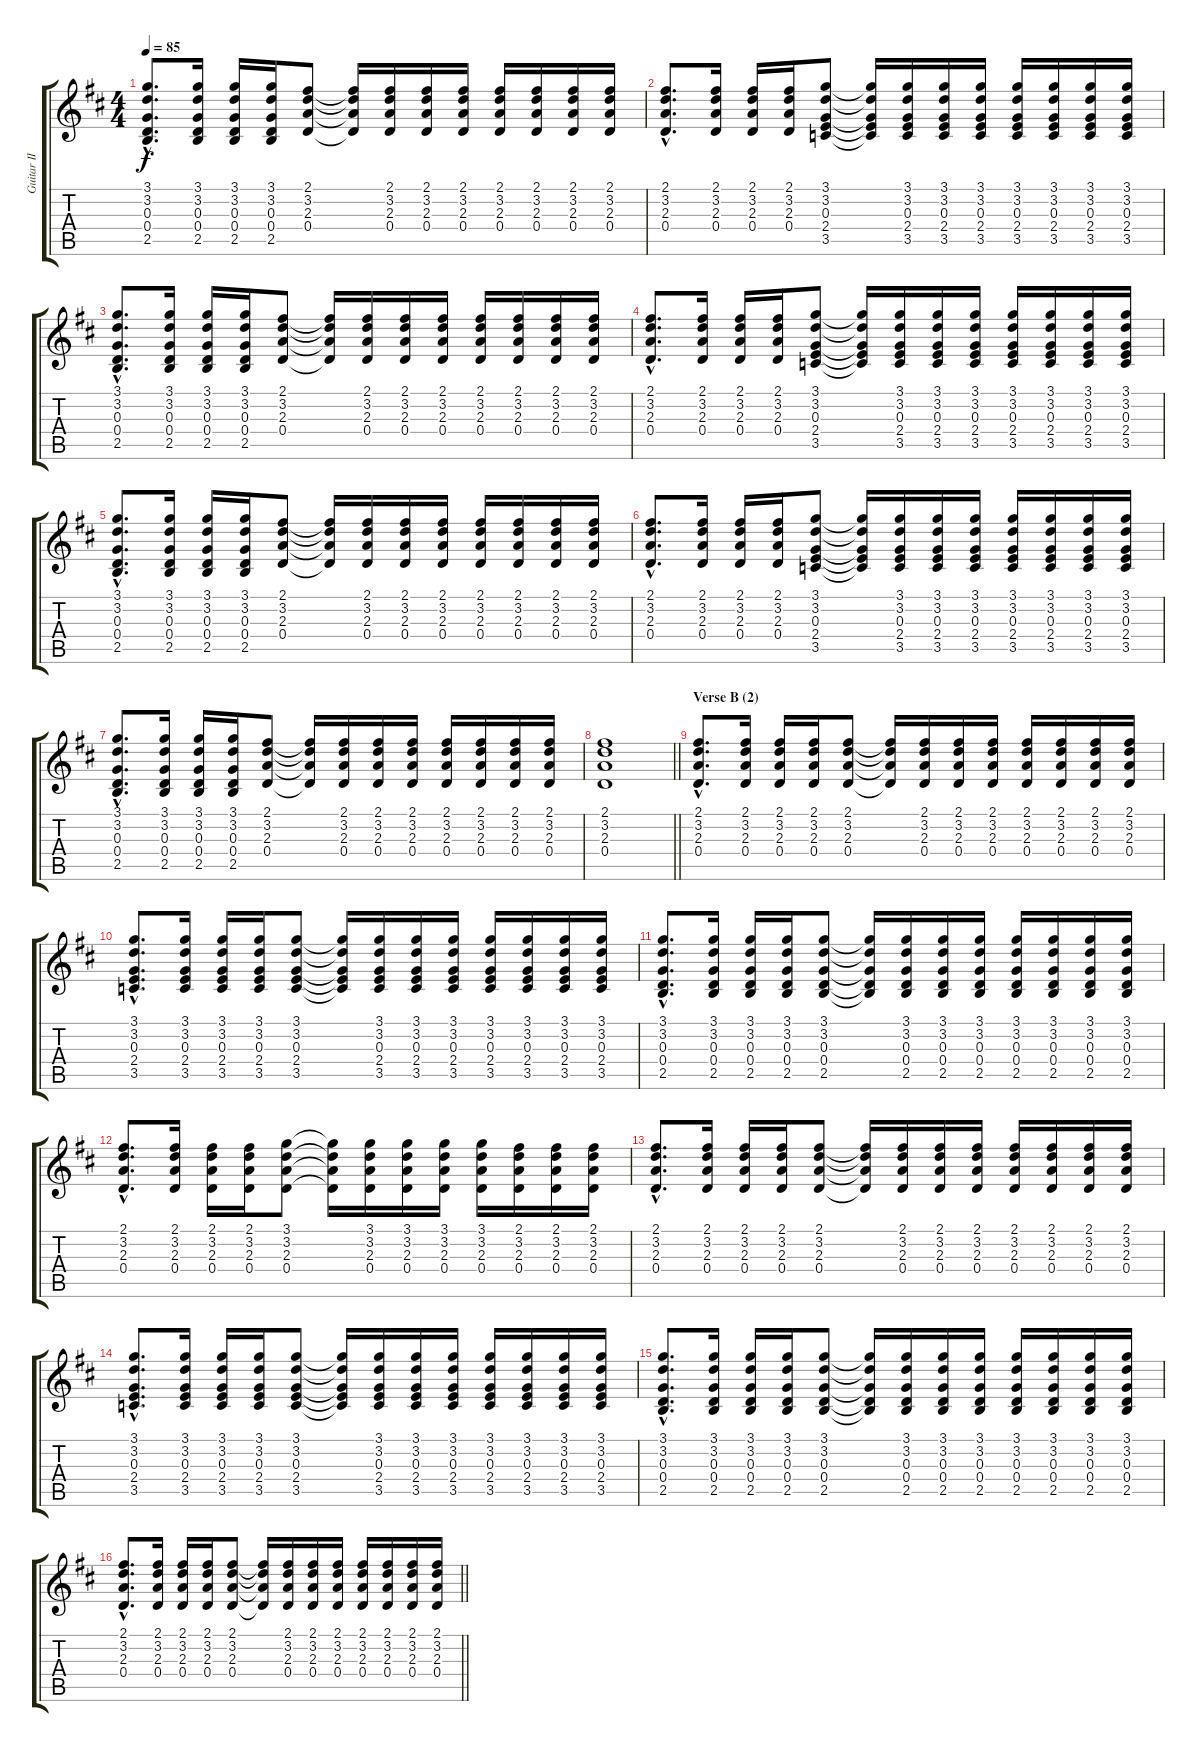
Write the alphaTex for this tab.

\track ("Guitar II" "Guitar II") {instrument acousticguitarsteel}
\staff {score tabs}
\tuning (E4 B3 G3 D3 A2 E2) {hide}
\ts (4 4)
\tempo 85
\clef g2
\ks d
(3.1{hac} 3.2{hac} 0.3{hac} 0.4{hac} 2.5{hac}).8{d dy f} (3.1 3.2 0.3 0.4 2.5).16 (3.1 3.2 0.3 0.4 2.5).16 (3.1 3.2 0.3 0.4 2.5).16 (2.1 3.2 2.3 0.4).8 (2.1{t} 3.2{t} 2.3{t} 0.4{t}).16 (2.1 3.2 2.3 0.4).16 (2.1 3.2 2.3 0.4).16 (2.1 3.2 2.3 0.4).16 (2.1 3.2 2.3 0.4).16 (2.1 3.2 2.3 0.4).16 (2.1 3.2 2.3 0.4).16 (2.1 3.2 2.3 0.4).16 |
(2.1{hac} 3.2{hac} 2.3{hac} 0.4{hac}).8{d} (2.1 3.2 2.3 0.4).16 (2.1 3.2 2.3 0.4).16 (2.1 3.2 2.3 0.4).16 (3.1 3.2 0.3 2.4 3.5).8 (3.1{t} 3.2{t} 0.3{t} 2.4{t} 3.5{t}).16 (3.1 3.2 0.3 2.4 3.5).16 (3.1 3.2 0.3 2.4 3.5).16 (3.1 3.2 0.3 2.4 3.5).16 (3.1 3.2 0.3 2.4 3.5).16 (3.1 3.2 0.3 2.4 3.5).16 (3.1 3.2 0.3 2.4 3.5).16 (3.1 3.2 0.3 2.4 3.5).16 |
(3.1{hac} 3.2{hac} 0.3{hac} 0.4{hac} 2.5{hac}).8{d} (3.1 3.2 0.3 0.4 2.5).16 (3.1 3.2 0.3 0.4 2.5).16 (3.1 3.2 0.3 0.4 2.5).16 (2.1 3.2 2.3 0.4).8 (2.1{t} 3.2{t} 2.3{t} 0.4{t}).16 (2.1 3.2 2.3 0.4).16 (2.1 3.2 2.3 0.4).16 (2.1 3.2 2.3 0.4).16 (2.1 3.2 2.3 0.4).16 (2.1 3.2 2.3 0.4).16 (2.1 3.2 2.3 0.4).16 (2.1 3.2 2.3 0.4).16 |
(2.1{hac} 3.2{hac} 2.3{hac} 0.4{hac}).8{d} (2.1 3.2 2.3 0.4).16 (2.1 3.2 2.3 0.4).16 (2.1 3.2 2.3 0.4).16 (3.1 3.2 0.3 2.4 3.5).8 (3.1{t} 3.2{t} 0.3{t} 2.4{t} 3.5{t}).16 (3.1 3.2 0.3 2.4 3.5).16 (3.1 3.2 0.3 2.4 3.5).16 (3.1 3.2 0.3 2.4 3.5).16 (3.1 3.2 0.3 2.4 3.5).16 (3.1 3.2 0.3 2.4 3.5).16 (3.1 3.2 0.3 2.4 3.5).16 (3.1 3.2 0.3 2.4 3.5).16 |
(3.1{hac} 3.2{hac} 0.3{hac} 0.4{hac} 2.5{hac}).8{d} (3.1 3.2 0.3 0.4 2.5).16 (3.1 3.2 0.3 0.4 2.5).16 (3.1 3.2 0.3 0.4 2.5).16 (2.1 3.2 2.3 0.4).8 (2.1{t} 3.2{t} 2.3{t} 0.4{t}).16 (2.1 3.2 2.3 0.4).16 (2.1 3.2 2.3 0.4).16 (2.1 3.2 2.3 0.4).16 (2.1 3.2 2.3 0.4).16 (2.1 3.2 2.3 0.4).16 (2.1 3.2 2.3 0.4).16 (2.1 3.2 2.3 0.4).16 |
(2.1{hac} 3.2{hac} 2.3{hac} 0.4{hac}).8{d} (2.1 3.2 2.3 0.4).16 (2.1 3.2 2.3 0.4).16 (2.1 3.2 2.3 0.4).16 (3.1 3.2 0.3 2.4 3.5).8 (3.1{t} 3.2{t} 0.3{t} 2.4{t} 3.5{t}).16 (3.1 3.2 0.3 2.4 3.5).16 (3.1 3.2 0.3 2.4 3.5).16 (3.1 3.2 0.3 2.4 3.5).16 (3.1 3.2 0.3 2.4 3.5).16 (3.1 3.2 0.3 2.4 3.5).16 (3.1 3.2 0.3 2.4 3.5).16 (3.1 3.2 0.3 2.4 3.5).16 |
(3.1{hac} 3.2{hac} 0.3{hac} 0.4{hac} 2.5{hac}).8{d} (3.1 3.2 0.3 0.4 2.5).16 (3.1 3.2 0.3 0.4 2.5).16 (3.1 3.2 0.3 0.4 2.5).16 (2.1 3.2 2.3 0.4).8 (2.1{t} 3.2{t} 2.3{t} 0.4{t}).16 (2.1 3.2 2.3 0.4).16 (2.1 3.2 2.3 0.4).16 (2.1 3.2 2.3 0.4).16 (2.1 3.2 2.3 0.4).16 (2.1 3.2 2.3 0.4).16 (2.1 3.2 2.3 0.4).16 (2.1 3.2 2.3 0.4).16 |
\barLineRight lightlight
(2.1 3.2 2.3 0.4).1 |
\section ("" "Verse B (2)")
(2.1{hac} 3.2{hac} 2.3{hac} 0.4{hac}).8{d} (2.1 3.2 2.3 0.4).16 (2.1 3.2 2.3 0.4).16 (2.1 3.2 2.3 0.4).16 (2.1 3.2 2.3 0.4).8 (2.1{t} 3.2{t} 2.3{t} 0.4{t}).16 (2.1 3.2 2.3 0.4).16 (2.1 3.2 2.3 0.4).16 (2.1 3.2 2.3 0.4).16 (2.1 3.2 2.3 0.4).16 (2.1 3.2 2.3 0.4).16 (2.1 3.2 2.3 0.4).16 (2.1 3.2 2.3 0.4).16 |
(3.1{hac} 3.2{hac} 0.3{hac} 2.4{hac} 3.5{hac}).8{d} (3.1 3.2 0.3 2.4 3.5).16 (3.1 3.2 0.3 2.4 3.5).16 (3.1 3.2 0.3 2.4 3.5).16 (3.1 3.2 0.3 2.4 3.5).8 (3.1{t} 3.2{t} 0.3{t} 2.4{t} 3.5{t}).16 (3.1 3.2 0.3 2.4 3.5).16 (3.1 3.2 0.3 2.4 3.5).16 (3.1 3.2 0.3 2.4 3.5).16 (3.1 3.2 0.3 2.4 3.5).16 (3.1 3.2 0.3 2.4 3.5).16 (3.1 3.2 0.3 2.4 3.5).16 (3.1 3.2 0.3 2.4 3.5).16 |
(3.1{hac} 3.2{hac} 0.3{hac} 0.4{hac} 2.5{hac}).8{d} (3.1 3.2 0.3 0.4 2.5).16 (3.1 3.2 0.3 0.4 2.5).16 (3.1 3.2 0.3 0.4 2.5).16 (3.1 3.2 0.3 0.4 2.5).8 (3.1{t} 3.2{t} 0.3{t} 0.4{t} 2.5{t}).16 (3.1 3.2 0.3 0.4 2.5).16 (3.1 3.2 0.3 0.4 2.5).16 (3.1 3.2 0.3 0.4 2.5).16 (3.1 3.2 0.3 0.4 2.5).16 (3.1 3.2 0.3 0.4 2.5).16 (3.1 3.2 0.3 0.4 2.5).16 (3.1 3.2 0.3 0.4 2.5).16 |
(2.1{hac} 3.2{hac} 2.3{hac} 0.4{hac}).8{d} (2.1 3.2 2.3 0.4).16 (2.1 3.2 2.3 0.4).16 (2.1 3.2 2.3 0.4).16 (3.1 3.2 2.3 0.4).8 (3.1{t} 3.2{t} 2.3{t} 0.4{t}).16 (3.1 3.2 2.3 0.4).16 (3.1 3.2 2.3 0.4).16 (3.1 3.2 2.3 0.4).16 (3.1 3.2 2.3 0.4).16 (2.1 3.2 2.3 0.4).16 (2.1 3.2 2.3 0.4).16 (2.1 3.2 2.3 0.4).16 |
(2.1{hac} 3.2{hac} 2.3{hac} 0.4{hac}).8{d} (2.1 3.2 2.3 0.4).16 (2.1 3.2 2.3 0.4).16 (2.1 3.2 2.3 0.4).16 (2.1 3.2 2.3 0.4).8 (2.1{t} 3.2{t} 2.3{t} 0.4{t}).16 (2.1 3.2 2.3 0.4).16 (2.1 3.2 2.3 0.4).16 (2.1 3.2 2.3 0.4).16 (2.1 3.2 2.3 0.4).16 (2.1 3.2 2.3 0.4).16 (2.1 3.2 2.3 0.4).16 (2.1 3.2 2.3 0.4).16 |
(3.1{hac} 3.2{hac} 0.3{hac} 2.4{hac} 3.5{hac}).8{d} (3.1 3.2 0.3 2.4 3.5).16 (3.1 3.2 0.3 2.4 3.5).16 (3.1 3.2 0.3 2.4 3.5).16 (3.1 3.2 0.3 2.4 3.5).8 (3.1{t} 3.2{t} 0.3{t} 2.4{t} 3.5{t}).16 (3.1 3.2 0.3 2.4 3.5).16 (3.1 3.2 0.3 2.4 3.5).16 (3.1 3.2 0.3 2.4 3.5).16 (3.1 3.2 0.3 2.4 3.5).16 (3.1 3.2 0.3 2.4 3.5).16 (3.1 3.2 0.3 2.4 3.5).16 (3.1 3.2 0.3 2.4 3.5).16 |
(3.1{hac} 3.2{hac} 0.3{hac} 0.4{hac} 2.5{hac}).8{d} (3.1 3.2 0.3 0.4 2.5).16 (3.1 3.2 0.3 0.4 2.5).16 (3.1 3.2 0.3 0.4 2.5).16 (3.1 3.2 0.3 0.4 2.5).8 (3.1{t} 3.2{t} 0.3{t} 0.4{t} 2.5{t}).16 (3.1 3.2 0.3 0.4 2.5).16 (3.1 3.2 0.3 0.4 2.5).16 (3.1 3.2 0.3 0.4 2.5).16 (3.1 3.2 0.3 0.4 2.5).16 (3.1 3.2 0.3 0.4 2.5).16 (3.1 3.2 0.3 0.4 2.5).16 (3.1 3.2 0.3 0.4 2.5).16 |
\barLineRight lightlight
(2.1{hac} 3.2{hac} 2.3{hac} 0.4{hac}).8{d} (2.1 3.2 2.3 0.4).16 (2.1 3.2 2.3 0.4).16 (2.1 3.2 2.3 0.4).16 (2.1 3.2 2.3 0.4).8 (2.1{t} 3.2{t} 2.3{t} 0.4{t}).16 (2.1 3.2 2.3 0.4).16 (2.1 3.2 2.3 0.4).16 (2.1 3.2 2.3 0.4).16 (2.1 3.2 2.3 0.4).16 (2.1 3.2 2.3 0.4).16 (2.1 3.2 2.3 0.4).16 (2.1 3.2 2.3 0.4).16
